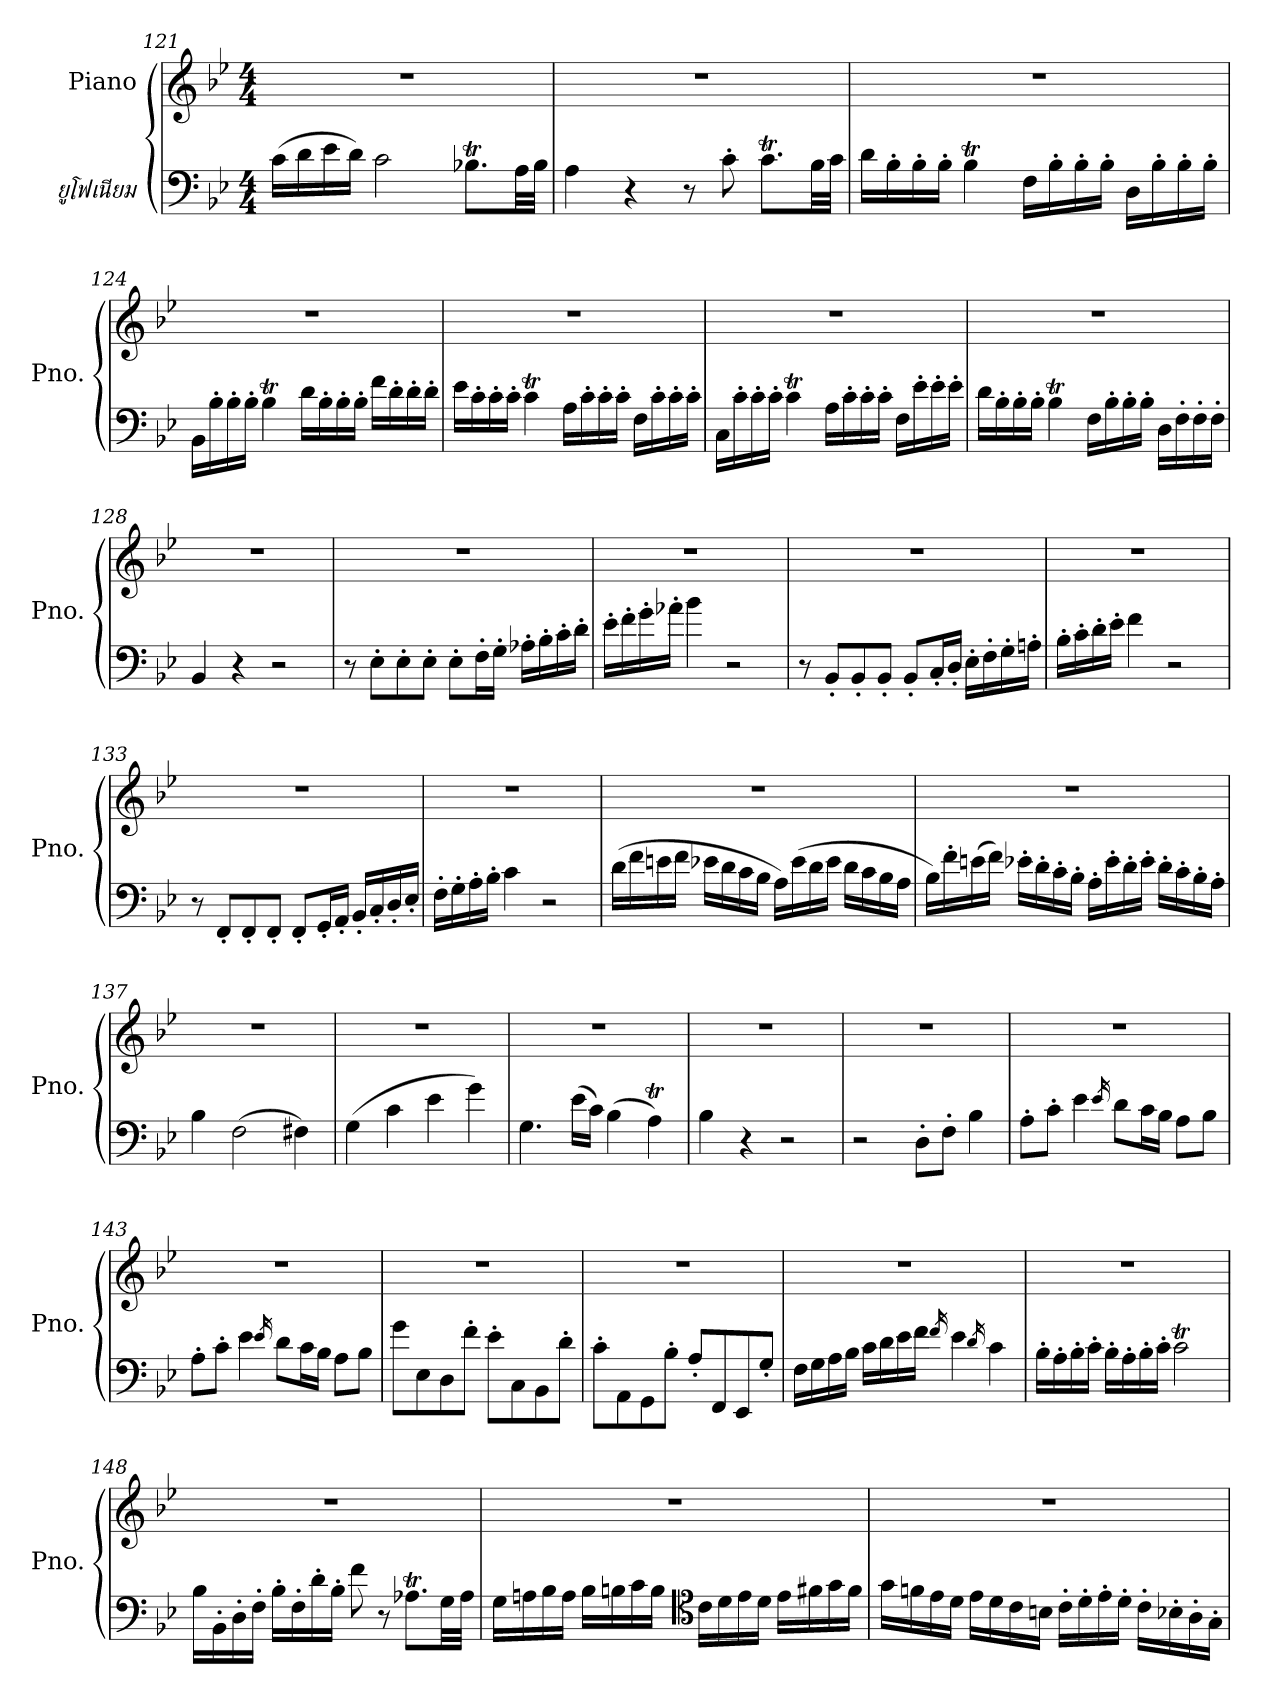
**kern	**kern
*part2	*part1
*staff2	*staff1
*I"ยูโฟเนียม	*I"Piano
*	*I'Pno.
*clefF4	*clefG2
*k[b-e-]	*k[b-e-]
*M4/4	*M4/4
=121	=121
(>16c\LL	1r
16d\	.
16e-\	.
16d\JJ)	.
2c\	.
8.B-XT\L	.
32A\LL	.
32B-\JJJ	.
=122	=122
4A\	1r
4r	.
8r	.
8c'\	.
8.cT\L	.
32B-\LL	.
32c\JJJ	.
!!LO:LB:g=z
=123	=123
16d\LL	1r
16B-'\	.
16B-'\	.
16B-'\JJ	.
4B-T\	.
16F\LL	.
16B-'\	.
16B-'\	.
16B-'\JJ	.
16D\LL	.
16B-'\	.
16B-'\	.
16B-'\JJ	.
=124	=124
16BB-\LL	1r
16B-'\	.
16B-'\	.
16B-'\JJ	.
4B-T\	.
16d\LL	.
16B-'\	.
16B-'\	.
16B-'\JJ	.
16f\LL	.
16d'\	.
16d'\	.
16d'\JJ	.
=125	=125
16e-\LL	1r
16c'\	.
16c'\	.
16c'\JJ	.
4cT\	.
16A\LL	.
16c'\	.
16c'\	.
16c'\JJ	.
16F\LL	.
16c'\	.
16c'\	.
16c'\JJ	.
!!LO:LB:g=z
=126	=126
16C\LL	1r
16c'\	.
16c'\	.
16c'\JJ	.
4cT\	.
16A\LL	.
16c'\	.
16c'\	.
16c'\JJ	.
16F\LL	.
16e-'\	.
16e-'\	.
16e-'\JJ	.
=127	=127
16d\LL	1r
16B-'\	.
16B-'\	.
16B-'\JJ	.
4B-T\	.
16F\LL	.
16B-'\	.
16B-'\	.
16B-'\JJ	.
16D\LL	.
16F'\	.
16F'\	.
16F'\JJ	.
=128	=128
4BB-/	1r
4r	.
2r	.
!!LO:LB:g=z
=129	=129
8r	1r
8E-'\L	.
8E-'\	.
8E-'\J	.
8E-'\L	.
16F'\L	.
16G'\JJ	.
16A-X'\LL	.
16B-'\	.
16c'\	.
16d'\JJ	.
=130	=130
16e-'\LL	1r
16f'\	.
16g'\	.
16a-X'\JJ	.
4b-\	.
2r	.
=131	=131
8r	1r
8BB-'/L	.
8BB-'/	.
8BB-'/J	.
8BB-'/L	.
16C'/L	.
16D'/JJ	.
16E-'\LL	.
16F'\	.
16G'\	.
16An'\JJ	.
=132	=132
16B-'\LL	1r
16c'\	.
16d'\	.
16e-'\JJ	.
4f\	.
2r	.
!!LO:LB:g=z
=133	=133
8r	1r
8FF'/L	.
8FF'/	.
8FF'/J	.
8FF'/L	.
16GG'/L	.
16AA'/JJ	.
16BB-'/LL	.
16C'/	.
16D'/	.
16E-'/JJ	.
=134	=134
16F'\LL	1r
16G'\	.
16A'\	.
16B-'\JJ	.
4c\	.
2r	.
=135	=135
(>16d\LL	1r
16f\	.
16en\	.
16f\JJ	.
16e-X\LL	.
16d\	.
16c\	.
16B-\JJ	.
16A\LL)	.
(>16e-\	.
16d\	.
16e-\JJ	.
16d\LL	.
16c\	.
16B-\	.
16A\JJ	.
!!LO:LB:g=z
=136	=136
16B-\LL)	1r
16f'\	.
(>16en\	.
16f\JJ)	.
16e-X'\LL	.
16d'\	.
16c'\	.
16B-'\JJ	.
16A'\LL	.
16e-'\	.
16d'\	.
16e-'\JJ	.
16d'\LL	.
16c'\	.
16B-'\	.
16A'\JJ	.
=137	=137
4B-\	1r
(>2F\	.
4F#X\)	.
=138	=138
(>4G\	1r
4c\	.
4e-\	.
4g\)	.
=139	=139
4.G\	1r
(>16e-\LL	.
16c\JJ)	.
(>4B-\	.
4At\)	.
=140	=140
4B-\	1r
4r	.
2r	.
!!LO:LB:g=z
=141	=141
2r	1r
8D'\L	.
8F'\J	.
4B-\	.
=142	=142
8A'\L	1r
8c'\J	.
4e-\	.
16qe-/	.
8d\L	.
16c\L	.
16B-\JJ	.
8A\L	.
8B-\J	.
=143	=143
8A'\L	1r
8c'\J	.
4e-\	.
16qe-/	.
8d\L	.
16c\L	.
16B-\JJ	.
8A\L	.
8B-\J	.
=144	=144
8g\L	1r
8E-\	.
8D\	.
8f'\J	.
8e-'\L	.
8C\	.
8BB-\	.
8d'\J	.
=145	=145
8c'\L	1r
8AA\	.
8GG\	.
8B-'\J	.
8A'/L	.
8FF/	.
8EE-/	.
8G'/J	.
!!LO:PB:g=z
=146	=146
16F\LL	1r
16G\	.
16A\	.
16B-\JJ	.
16c\LL	.
16d\	.
16e-\	.
16f\JJ	.
16qf/	.
4e-\	.
16qd/	.
4c\	.
=147	=147
16B-'\LL	1r
16A'\	.
16B-'\	.
16c'\JJ	.
16B-'\LL	.
16A'\	.
16B-'\	.
16c'\JJ	.
2cT\	.
=148	=148
16B-\LL	1r
16BB-'\	.
16D'\	.
16F'\JJ	.
16B-'\LL	.
16F'\	.
16d'\	.
16B-'\JJ	.
8f\	.
8r	.
8.A-XT\L	.
32G\LL	.
32A-\JJJ	.
!!LO:LB:g=z
=149	=149
16G\LL	1r
16An\	.
16B-\	.
16A\JJ	.
16B-\LL	.
16Bn\	.
16c\	.
16B\JJ	.
*clefC4	*
16c\LL	.
16d\	.
16e-\	.
16d\JJ	.
16e-\LL	.
16f#X\	.
16g\	.
16f#\JJ	.
=150	=150
16g\LL	1r
16fn\	.
16e-\	.
16d\JJ	.
16e-\LL	.
16d\	.
16c\	.
16Bn\JJ	.
16c'\LL	.
16d'\	.
16e-'\	.
16d'\JJ	.
16c'\LL	.
16B-X'\	.
16A'\	.
16G'\JJ	.
=	=
*-	*-
